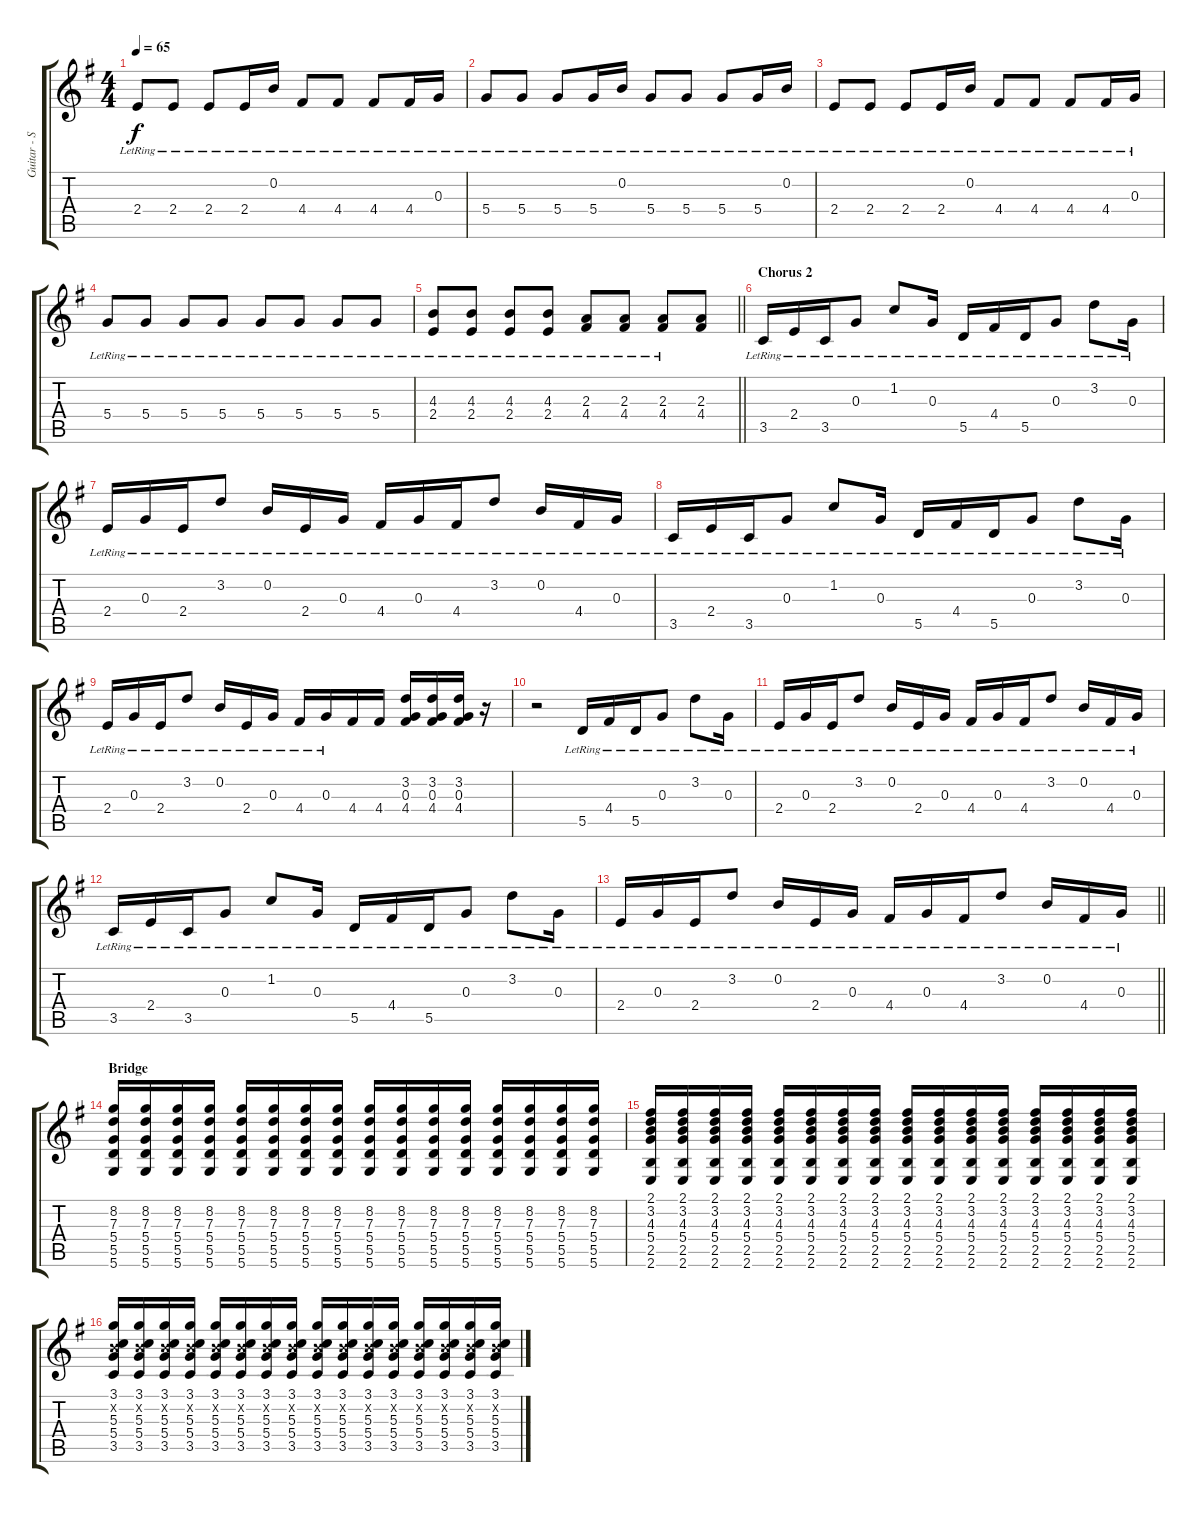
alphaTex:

\track ("Guitar - Simon Neil" "Guitar - S") {instrument electricguitarclean}
\staff {score tabs}
\tuning (E4 B3 G3 D3 A2 D2) {hide}
\ts (4 4)
\tempo 65
\clef g2
\ks g
2.4{lr}.8{dy f} 2.4{lr}.8 2.4{lr}.8 2.4{lr}.16 0.2{lr}.16 4.4{lr}.8 4.4{lr}.8 4.4{lr}.8 4.4{lr}.16 0.3{lr}.16 |
5.4{lr}.8 5.4{lr}.8 5.4{lr}.8 5.4{lr}.16 0.2{lr}.16 5.4{lr}.8 5.4{lr}.8 5.4{lr}.8 5.4{lr}.16 0.2{lr}.16 |
2.4{lr}.8 2.4{lr}.8 2.4{lr}.8 2.4{lr}.16 0.2{lr}.16 4.4{lr}.8 4.4{lr}.8 4.4{lr}.8 4.4{lr}.16 0.3{lr}.16 |
5.4{lr}.8 5.4{lr}.8 5.4{lr}.8 5.4{lr}.8 5.4{lr}.8 5.4{lr}.8 5.4{lr}.8 5.4{lr}.8 |
\barLineRight lightlight
(4.3 2.4{lr}).8 (4.3 2.4{lr}).8 (4.3 2.4{lr}).8 (4.3 2.4{lr}).8 (2.3 4.4{lr}).8 (2.3 4.4{lr}).8 (2.3 4.4{lr}).8 (2.3 4.4).8 |
\section ("" "Chorus 2")
3.5{lr}.16{instrument electricguitarjazz} 2.4{lr}.16 3.5{lr}.16 0.3{lr}.8 1.2{lr}.8 0.3{lr}.16 5.5{lr}.16 4.4{lr}.16 5.5{lr}.16 0.3{lr}.8 3.2{lr}.8 0.3{lr}.16 |
2.4{lr}.16 0.3{lr}.16 2.4{lr}.16 3.2{lr}.8 0.2{lr}.16 2.4{lr}.16 0.3{lr}.16 4.4{lr}.16 0.3{lr}.16 4.4{lr}.16 3.2{lr}.8 0.2{lr}.16 4.4{lr}.16 0.3{lr}.16 |
3.5{lr}.16 2.4{lr}.16 3.5{lr}.16 0.3{lr}.8 1.2{lr}.8 0.3{lr}.16 5.5{lr}.16 4.4{lr}.16 5.5{lr}.16 0.3{lr}.8 3.2{lr}.8 0.3{lr}.16 |
2.4{lr}.16 0.3{lr}.16 2.4{lr}.16 3.2{lr}.8 0.2{lr}.16 2.4{lr}.16 0.3{lr}.16 4.4{lr}.16 0.3{lr}.16 4.4.16 4.4.16 (3.2 0.3 4.4).16 (3.2 0.3 4.4).16 (3.2 0.3 4.4).16 r.16 |
r.2 5.5{lr}.16 4.4{lr}.16 5.5{lr}.16 0.3{lr}.8 3.2{lr}.8 0.3{lr}.16 |
2.4{lr}.16 0.3{lr}.16 2.4{lr}.16 3.2{lr}.8 0.2{lr}.16 2.4{lr}.16 0.3{lr}.16 4.4{lr}.16 0.3{lr}.16 4.4{lr}.16 3.2{lr}.8 0.2{lr}.16 4.4{lr}.16 0.3{lr}.16 |
3.5{lr}.16 2.4{lr}.16 3.5{lr}.16 0.3{lr}.8 1.2{lr}.8 0.3{lr}.16 5.5{lr}.16 4.4{lr}.16 5.5{lr}.16 0.3{lr}.8 3.2{lr}.8 0.3{lr}.16 |
\barLineRight lightlight
2.4{lr}.16 0.3{lr}.16 2.4{lr}.16 3.2{lr}.8 0.2{lr}.16 2.4{lr}.16 0.3{lr}.16 4.4{lr}.16 0.3{lr}.16 4.4{lr}.16 3.2{lr}.8 0.2{lr}.16 4.4{lr}.16 0.3{lr}.16 |
\section ("" "Bridge")
(8.2 7.3 5.4 5.5 5.6).16{instrument overdrivenguitar} (8.2 7.3 5.4 5.5 5.6).16 (8.2 7.3 5.4 5.5 5.6).16 (8.2 7.3 5.4 5.5 5.6).16 (8.2 7.3 5.4 5.5 5.6).16 (8.2 7.3 5.4 5.5 5.6).16 (8.2 7.3 5.4 5.5 5.6).16 (8.2 7.3 5.4 5.5 5.6).16 (8.2 7.3 5.4 5.5 5.6).16 (8.2 7.3 5.4 5.5 5.6).16 (8.2 7.3 5.4 5.5 5.6).16 (8.2 7.3 5.4 5.5 5.6).16 (8.2 7.3 5.4 5.5 5.6).16 (8.2 7.3 5.4 5.5 5.6).16 (8.2 7.3 5.4 5.5 5.6).16 (8.2 7.3 5.4 5.5 5.6).16 |
(2.1 3.2 4.3 5.4 2.5 2.6).16 (2.1 3.2 4.3 5.4 2.5 2.6).16 (2.1 3.2 4.3 5.4 2.5 2.6).16 (2.1 3.2 4.3 5.4 2.5 2.6).16 (2.1 3.2 4.3 5.4 2.5 2.6).16 (2.1 3.2 4.3 5.4 2.5 2.6).16 (2.1 3.2 4.3 5.4 2.5 2.6).16 (2.1 3.2 4.3 5.4 2.5 2.6).16 (2.1 3.2 4.3 5.4 2.5 2.6).16 (2.1 3.2 4.3 5.4 2.5 2.6).16 (2.1 3.2 4.3 5.4 2.5 2.6).16 (2.1 3.2 4.3 5.4 2.5 2.6).16 (2.1 3.2 4.3 5.4 2.5 2.6).16 (2.1 3.2 4.3 5.4 2.5 2.6).16 (2.1 3.2 4.3 5.4 2.5 2.6).16 (2.1 3.2 4.3 5.4 2.5 2.6).16 |
(3.1 0.2{x} 5.3 5.4 3.5).16 (3.1 0.2{x} 5.3 5.4 3.5).16 (3.1 0.2{x} 5.3 5.4 3.5).16 (3.1 0.2{x} 5.3 5.4 3.5).16 (3.1 0.2{x} 5.3 5.4 3.5).16 (3.1 0.2{x} 5.3 5.4 3.5).16 (3.1 0.2{x} 5.3 5.4 3.5).16 (3.1 0.2{x} 5.3 5.4 3.5).16 (3.1 0.2{x} 5.3 5.4 3.5).16 (3.1 0.2{x} 5.3 5.4 3.5).16 (3.1 0.2{x} 5.3 5.4 3.5).16 (3.1 0.2{x} 5.3 5.4 3.5).16 (3.1 0.2{x} 5.3 5.4 3.5).16 (3.1 0.2{x} 5.3 5.4 3.5).16 (3.1 0.2{x} 5.3 5.4 3.5).16 (3.1 0.2{x} 5.3 5.4 3.5).16
